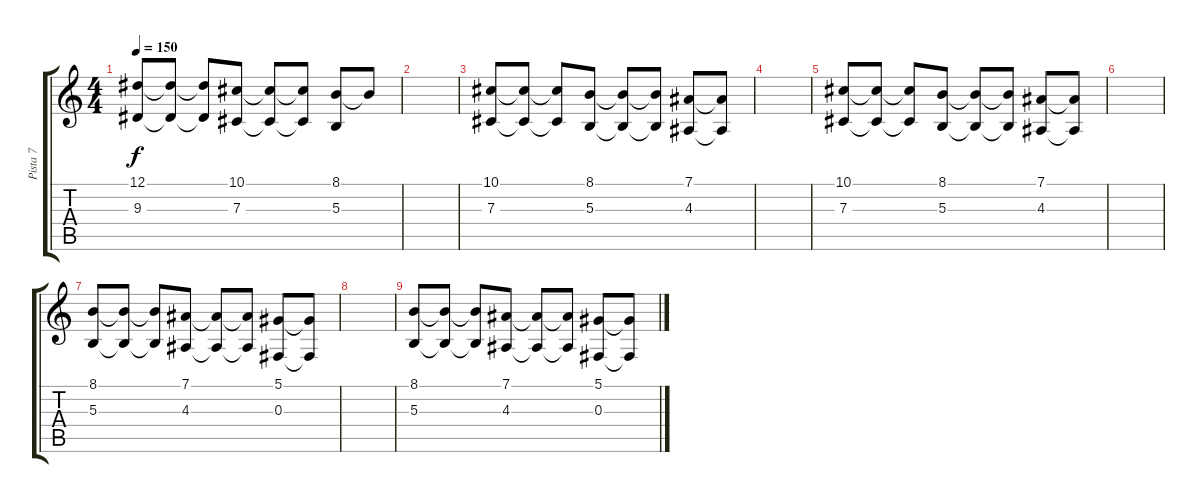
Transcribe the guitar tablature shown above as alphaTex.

\track ("Pista 7" "Pista 7") {instrument englishhorn}
\staff {score tabs}
\tuning (Eb4 Bb3 Gb3 Db3 Ab2 Eb2) {hide}
\ts (4 4)
\tempo 150
\clef g2
\ks c
(12.1 9.3).8{dy f} (12.1{t} 9.3{t}).8 (12.1{t} 9.3{t}).8 (10.1 7.3).8 (10.1{t} 7.3{t}).8 (10.1{t} 7.3{t}).8 (8.1 5.3).8 8.1{t}.8 |
|
(10.1 7.3).8 (10.1{t} 7.3{t}).8 (10.1{t} 7.3{t}).8 (8.1 5.3).8 (8.1{t} 5.3{t}).8 (8.1{t} 5.3{t}).8 (7.1 4.3).8 (7.1{t} 4.3{t}).8 |
|
(10.1 7.3).8 (10.1{t} 7.3{t}).8 (10.1{t} 7.3{t}).8 (8.1 5.3).8 (8.1{t} 5.3{t}).8 (8.1{t} 5.3{t}).8 (7.1 4.3).8 (7.1{t} 4.3{t}).8 |
|
(8.1 5.3).8 (8.1{t} 5.3{t}).8 (8.1{t} 5.3{t}).8 (7.1 4.3).8 (7.1{t} 4.3{t}).8 (7.1{t} 4.3{t}).8 (5.1 0.3).8 (5.1{t} 0.3{t}).8 |
|
(8.1 5.3).8 (8.1{t} 5.3{t}).8 (8.1{t} 5.3{t}).8 (7.1 4.3).8 (7.1{t} 4.3{t}).8 (7.1{t} 4.3{t}).8 (5.1 0.3).8 (5.1{t} 0.3{t}).8
